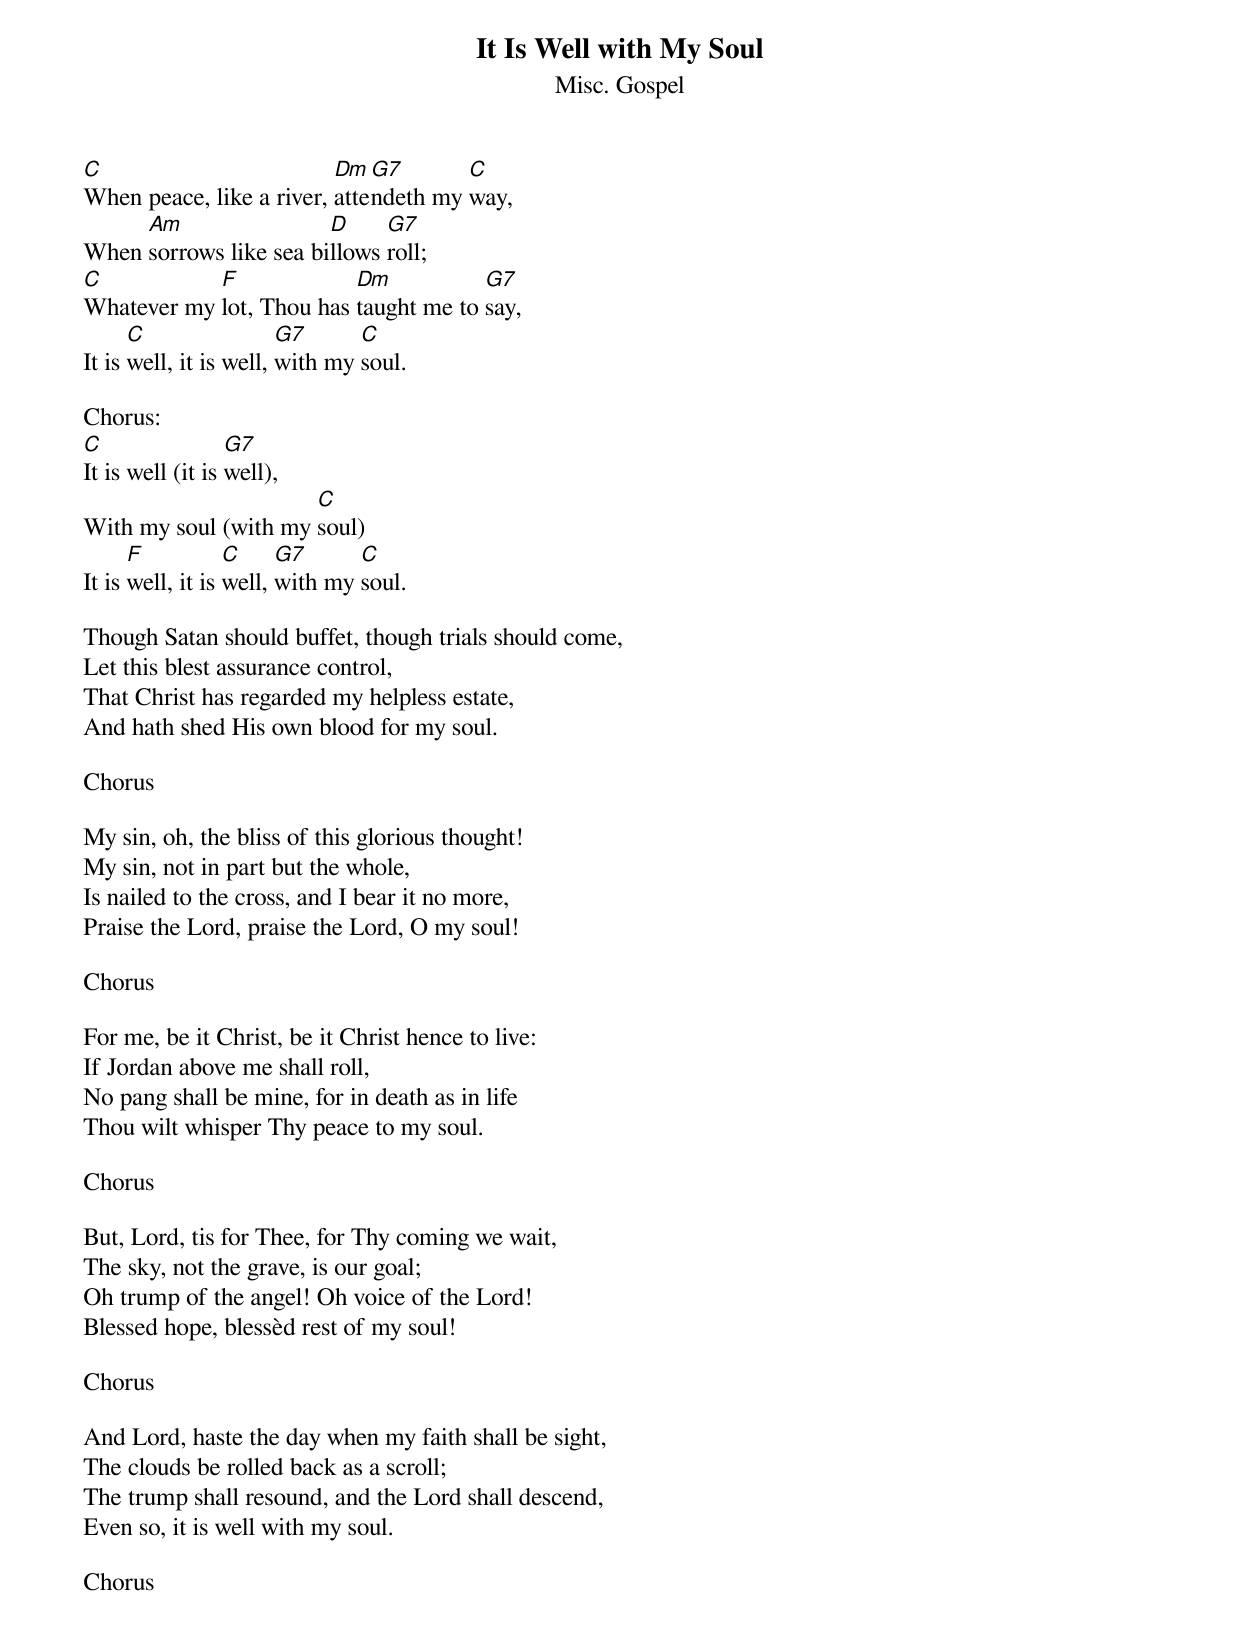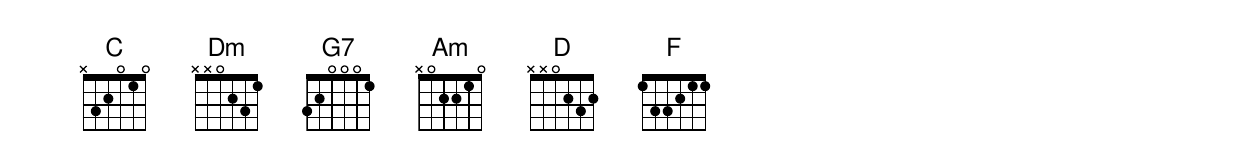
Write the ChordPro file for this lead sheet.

{t:It Is Well with My Soul}
{st:Misc. Gospel}

[C]When peace, like a river, [Dm]atte[G7]ndeth my [C]way,
When [Am]sorrows like sea bi[D]llows [G7]roll;
[C]Whatever my [F]lot, Thou has [Dm]taught me to [G7]say,
It is [C]well, it is well, [G7]with my [C]soul.

Chorus:
[C]It is well (it is [G7]well),
With my soul (with my [C]soul)
It is [F]well, it is [C]well, [G7]with my [C]soul.

Though Satan should buffet, though trials should come,
Let this blest assurance control,
That Christ has regarded my helpless estate,
And hath shed His own blood for my soul.

Chorus

My sin, oh, the bliss of this glorious thought!
My sin, not in part but the whole,
Is nailed to the cross, and I bear it no more,
Praise the Lord, praise the Lord, O my soul!

Chorus

For me, be it Christ, be it Christ hence to live:
If Jordan above me shall roll,
No pang shall be mine, for in death as in life
Thou wilt whisper Thy peace to my soul.

Chorus

But, Lord, tis for Thee, for Thy coming we wait,
The sky, not the grave, is our goal;
Oh trump of the angel! Oh voice of the Lord!
Blessed hope, blessèd rest of my soul!

Chorus

And Lord, haste the day when my faith shall be sight,
The clouds be rolled back as a scroll;
The trump shall resound, and the Lord shall descend,
Even so, it is well with my soul.

Chorus
